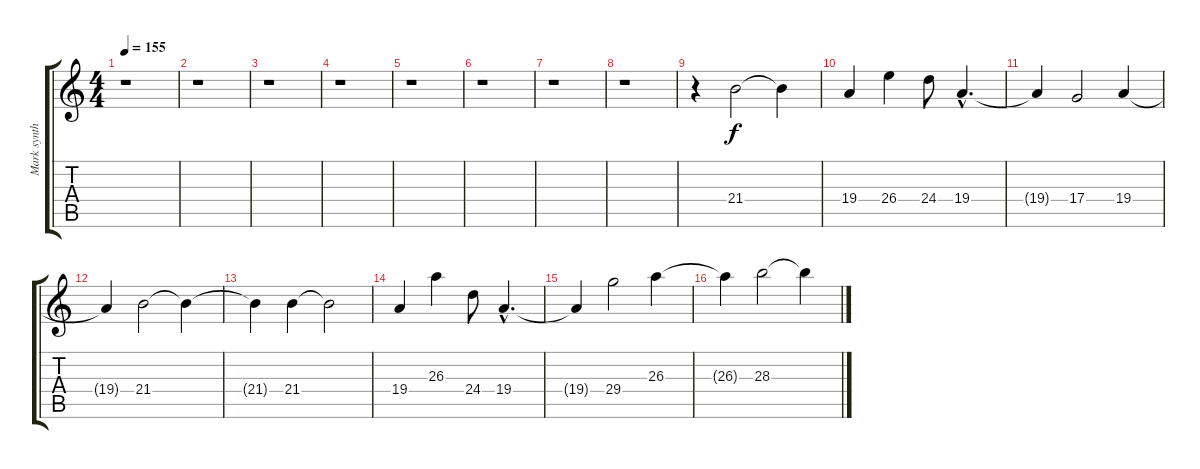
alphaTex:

\track ("Mark synthe" "Mark synth") {instrument lead2sawtooth}
\staff {score tabs}
\tuning (E4 B3 G3 D3 A2 E2) {hide}
\ts (4 4)
\tempo 155
\clef g2
\ks c
r.1{dy f} |
r.1 |
r.1 |
r.1 |
r.1 |
r.1 |
r.1 |
r.1 |
r.4 21.4.2 21.4{t}.4 |
19.4.4 26.4.4 24.4.8 19.4{hac}.4{d} |
19.4{t}.4 17.4.2 19.4.4 |
19.4{t}.4 21.4.2 21.4{t}.4 |
21.4{t}.4 21.4.4 21.4{t}.2 |
19.4.4 26.3.4 24.4.8 19.4{hac}.4{d} |
19.4{t}.4 29.4.2 26.3.4 |
26.3{t}.4 28.3.2 28.3{t}.4
